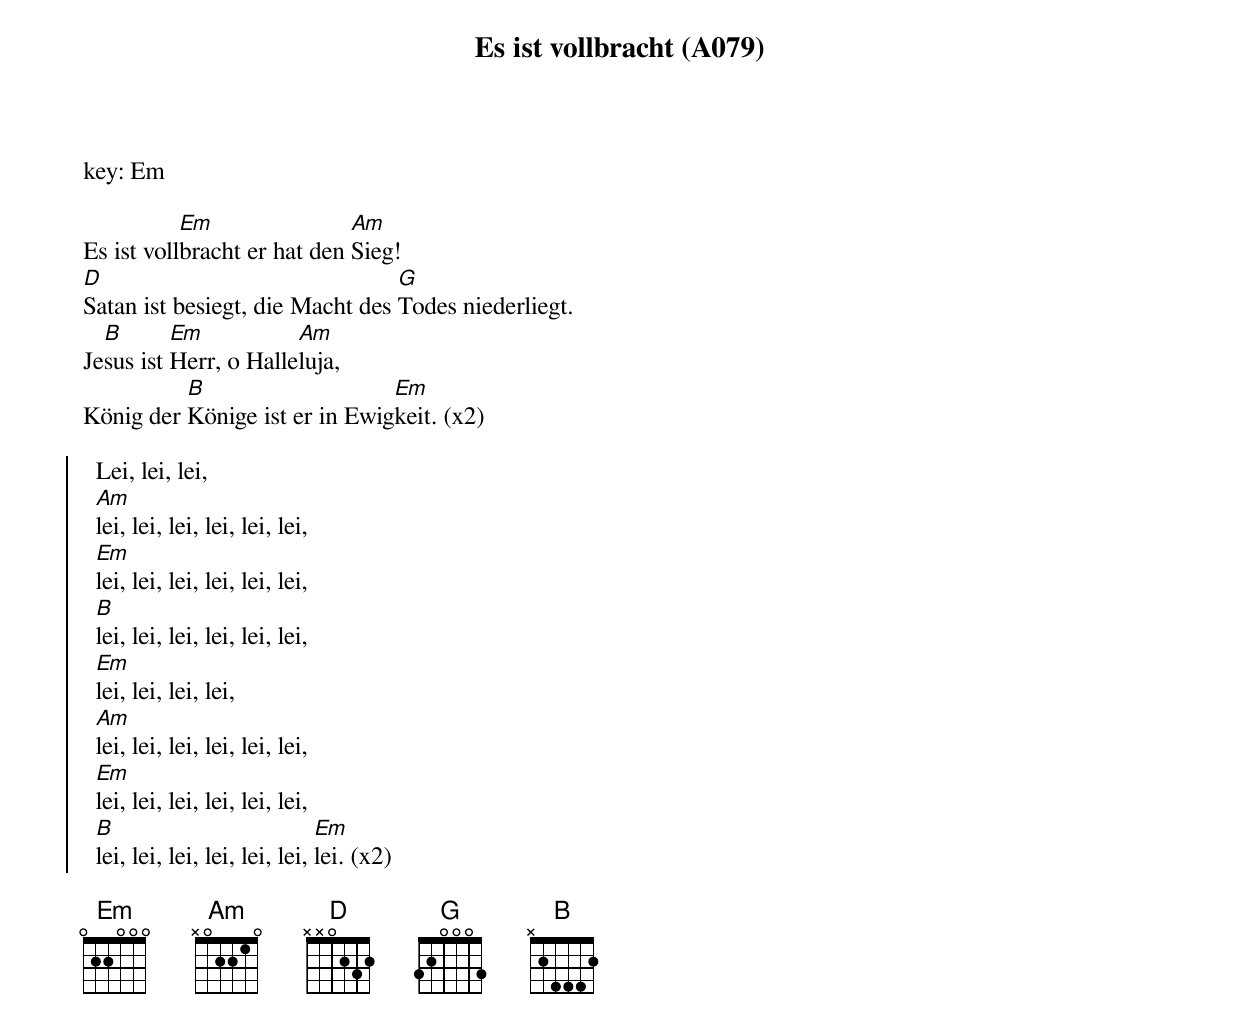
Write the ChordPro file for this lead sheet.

{title: Es ist vollbracht (A079)}
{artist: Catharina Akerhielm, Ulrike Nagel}
key: Em

Es ist voll[Em]bracht er hat den [Am]Sieg!
[D]Satan ist besiegt, die Macht des [G]Todes niederliegt.
Je[B]sus ist [Em]Herr, o Halle[Am]luja,
König der [B]Könige ist er in Ewig[Em]keit. (x2)

{soc}
  Lei, lei, lei,
  [Am]lei, lei, lei, lei, lei, lei,
  [Em]lei, lei, lei, lei, lei, lei,
  [B]lei, lei, lei, lei, lei, lei,
  [Em]lei, lei, lei, lei,
  [Am]lei, lei, lei, lei, lei, lei,
  [Em]lei, lei, lei, lei, lei, lei,
  [B]lei, lei, lei, lei, lei, lei, [Em]lei. (x2)
 {eoc}

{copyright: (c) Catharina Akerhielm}
